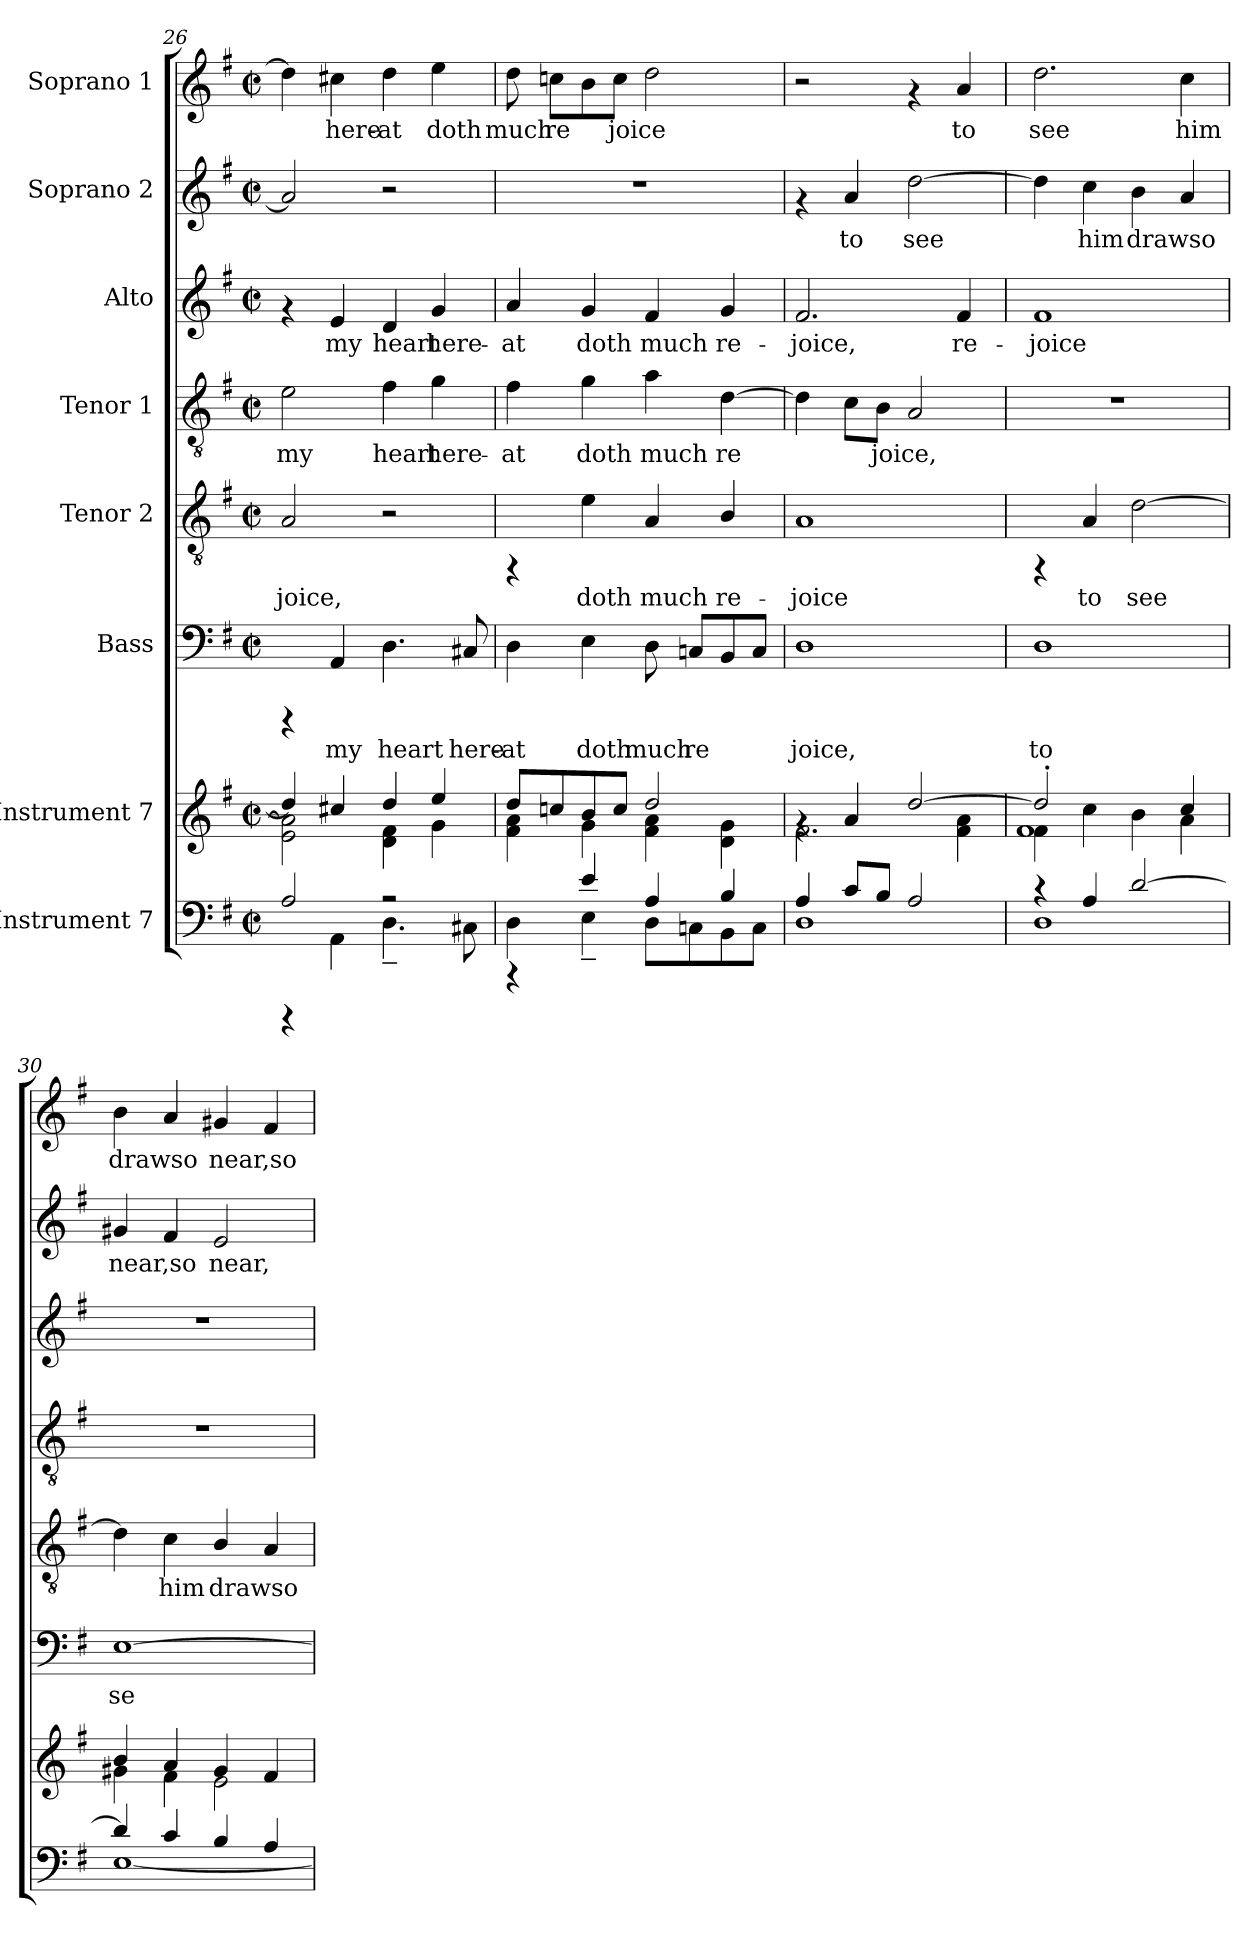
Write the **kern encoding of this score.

**kern	**kern	**kern	**text	**kern	**text	**kern	**text	**kern	**text	**kern	**text	**kern	**text
*part8	*part7	*part6	*part6	*part5	*part5	*part4	*part4	*part3	*part3	*part2	*part2	*part1	*part1
*staff8	*staff7	*staff6	*staff6	*staff5	*staff5	*staff4	*staff4	*staff3	*staff3	*staff2	*staff2	*staff1	*staff1
*I"Instrument 7	*I"Instrument 7	*I"Bass	*	*I"Tenor 2	*	*I"Tenor 1	*	*I"Alto	*	*I"Soprano 2	*	*I"Soprano 1	*
*clefF4	*clefG2	*clefF4	*	*clefGv2	*	*clefGv2	*	*clefG2	*	*clefG2	*	*clefG2	*
*k[f#]	*k[f#]	*k[f#]	*	*k[f#]	*	*k[f#]	*	*k[f#]	*	*k[f#]	*	*k[f#]	*
*G:	*G:	*G:	*	*G:	*	*G:	*	*G:	*	*G:	*	*G:	*
*M2/2	*M2/2	*M2/2	*	*M2/2	*	*M2/2	*	*M2/2	*	*M2/2	*	*M2/2	*
*met(c|)	*met(c|)	*met(c|)	*	*met(c|)	*	*met(c|)	*	*met(c|)	*	*met(c|)	*	*met(c|)	*
=26	=26	=26	=26	=26	=26	=26	=26	=26	=26	=26	=26	=26	=26
*^	*^	*	*	*	*	*	*	*	*	*	*	*	*
!	!	!	!	!	!	!	!LO:LY:b:cj	!	!LO:LY:b:cj	!	!	!	!LO:LY:b:cj	!	!LO:LY:b:cj
2A/	4rGGGG	4dd/]	2a\] 2e\	4rCCC	.	2A/	-joice,	2e\	my	4rf	.	2a/]	.	4dd\]	.
!	!	!	!	!	!LO:LY:b:cj	!	!	!	!	!	!LO:LY:b:cj	!	!	!	!LO:LY:b:cj
.	4AA\	4cc#X/	.	4AA/	my	.	.	.	.	4e/	my	.	.	4cc#X\	here-
!	!	!	!	!	!LO:LY:b:cj	!	!	!	!LO:LY:b:cj	!	!LO:LY:b:cj	!	!	!	!LO:LY:b:cj
2r	4.D~>\	4dd/	4d\ 4f#\	4.D\	heart	2r	.	4f#\	heart	4d/	heart	2r	.	4dd\	-at
!	!	!	!	!	!	!	!	!	!LO:LY:b:cj	!	!LO:LY:b:cj	!	!	!	!LO:LY:b:cj
.	.	4ee/	4g\	.	.	.	.	4g\	here-	4g/	here-	.	.	4ee\	doth
!	!	!	!	!	!LO:LY:b:cj	!	!	!	!	!	!	!	!	!	!
.	8C#X\	.	.	8C#X/	here-	.	.	.	.	.	.	.	.	.	.
=27	=27	=27	=27	=27	=27	=27	=27	=27	=27	=27	=27	=27	=27	=27	=27
!	!	!	!	!	!LO:LY:b:cj	!	!	!	!LO:LY:b:cj	!	!LO:LY:b:cj	!	!	!	!LO:LY:b:cj
4rGGG	4D\	8dd/L	4a\ 4f#\	4D\	-at	4rFF	.	4f#\	-at	4a/	-at	1r	.	8dd\	much
!	!	!	!	!	!	!	!	!	!	!	!	!	!	!	!LO:LY:b:cj
.	.	8ccn/	.	.	.	.	.	.	.	.	.	.	.	8ccn\L	re-
!	!	!	!	!	!LO:LY:b:cj	!	!LO:LY:b:cj	!	!LO:LY:b:cj	!	!LO:LY:b:cj	!	!	!	!LO:LY:b:cj
4e/	4E~>\	8b/	4g\	4E\	doth	4e\	doth	4g\	doth	4g/	doth	.	.	8b\	--
!	!	!	!	!	!	!	!	!	!	!	!	!	!	!	!LO:LY:b:cj
.	.	8cc/J	.	.	.	.	.	.	.	.	.	.	.	8cc\J	-joice
!	!	!	!	!	!LO:LY:b:cj	!	!LO:LY:b:cj	!	!LO:LY:b:cj	!	!LO:LY:b:cj	!	!	!	!LO:LY:b:cj
4A/	8D\L	2dd/	4f#\ 4a\	8D\	much	4A/	much	4a\	much	4f#/	much	.	.	2dd\	.
!	!	!	!	!	!LO:LY:b:cj	!	!	!	!	!	!	!	!	!	!
.	8Cn\	.	.	8Cn/L	re-	.	.	.	.	.	.	.	.	.	.
!	!	!	!	!	!LO:LY:b:cj	!	!LO:LY:b:cj	!	!LO:LY:b:cj	!	!LO:LY:b:cj	!	!	!	!
4B/	8BB\	.	4g\ 4d\	8BB/	--	4B/	re-	[>4d\	re-	4g/	re-	.	.	.	.
!	!	!	!	!	!LO:LY:b:cj	!	!	!	!	!	!	!	!	!	!
.	8C\J	.	.	8C/J	--	.	.	.	.	.	.	.	.	.	.
=28	=28	=28	=28	=28	=28	=28	=28	=28	=28	=28	=28	=28	=28	=28	=28
!	!	!	!	!	!LO:LY:b:cj	!	!LO:LY:b:cj	!	!LO:LY:b:cj	!	!LO:LY:b:cj	!	!	!	!
4A/	1D	4rg	2.f#\	1D	-joice,	1A	-joice	4d\]	--	2.f#/	-joice,	4rf	.	2r	.
!	!	!	!	!	!	!	!	!	!LO:LY:b:cj	!	!	!	!LO:LY:b:cj	!	!
8c/L	.	4a/	.	.	.	.	.	8c\L	--	.	.	4a/	to	.	.
!	!	!	!	!	!	!	!	!	!LO:LY:b:cj	!	!	!	!	!	!
8B/J	.	.	.	.	.	.	.	8B\J	-joice,	.	.	.	.	.	.
!	!	!	!	!	!	!	!	!	!LO:LY:b:cj	!	!	!	!LO:LY:b:cj	!	!
2A/	.	[>2dd/	.	.	.	.	.	2A/	.	.	.	[>2dd\	see	4rf	.
!	!	!	!	!	!	!	!	!	!	!	!LO:LY:b:cj	!	!	!	!LO:LY:b:cj
.	.	.	4f#\ 4a\	.	.	.	.	.	.	4f#/	re-	.	.	4a/	to
=29	=29	=29	=29	=29	=29	=29	=29	=29	=29	=29	=29	=29	=29	=29	=29
*	*	*	*^	*	*	*	*	*	*	*	*	*	*	*	*
!	!	!	!	!	!	!LO:LY:b:cj	!	!	!	!	!	!LO:LY:b:cj	!	!LO:LY:b:cj	!	!LO:LY:b:cj
4r	1D	2dd'>/]	4f#\	1f#	1D	to	4rFF	.	1r	.	1f#	-joice	4dd\]	.	2.dd\	see
!	!	!	!	!	!	!	!	!LO:LY:b:cj	!	!	!	!	!	!LO:LY:b:cj	!	!
4A/	.	.	4cc\	.	.	.	4A/	to	.	.	.	.	4cc\	him	.	.
!	!	!	!	!	!	!	!	!LO:LY:b:cj	!	!	!	!	!	!LO:LY:b:cj	!	!
[>2d/	.	4ryy	4b\	.	.	.	[>2d\	see	.	.	.	.	4b\	drawso	.	.
!	!	!	!	!	!	!	!	!	!	!	!	!	!	!LO:LY:b:cj	!	!LO:LY:b:cj
.	.	4cc/	4a\	.	.	.	.	.	.	.	.	.	4a/	.	4cc\	him
*	*	*	*v	*v	*	*	*	*	*	*	*	*	*	*	*	*
=30	=30	=30	=30	=30	=30	=30	=30	=30	=30	=30	=30	=30	=30	=30	=30
!	!	!	!	!	!LO:LY:b:cj	!	!LO:LY:b:cj	!	!	!	!	!	!LO:LY:b:cj	!	!LO:LY:b:cj
4d/]	[<1E	4b/	4g#X\	[<1E	se	4d\]	.	1r	.	1r	.	4g#X/	near,so	4b\	drawso
!	!	!	!	!	!	!	!LO:LY:b:cj	!	!	!	!	!	!LO:LY:b:cj	!	!LO:LY:b:cj
4c/	.	4a/	4f#\	.	.	4c\	him	.	.	.	.	4f#/	.	4a/	.
!	!	!	!	!	!	!	!LO:LY:b:cj	!	!	!	!	!	!LO:LY:b:cj	!	!LO:LY:b:cj
4B/	.	4g#/	2e\	.	.	4B/	drawso	.	.	.	.	2e/	near,	4g#X/	near,so
!	!	!	!	!	!	!	!LO:LY:b:cj	!	!	!	!	!	!	!	!LO:LY:b:cj
4A/	.	4f#/	.	.	.	4A/	.	.	.	.	.	.	.	4f#/	.
*v	*v	*	*	*	*	*	*	*	*	*	*	*	*	*	*
*	*v	*v	*	*	*	*	*	*	*	*	*	*	*	*
=	=	=	=	=	=	=	=	=	=	=	=	=	=
*-	*-	*-	*-	*-	*-	*-	*-	*-	*-	*-	*-	*-	*-
